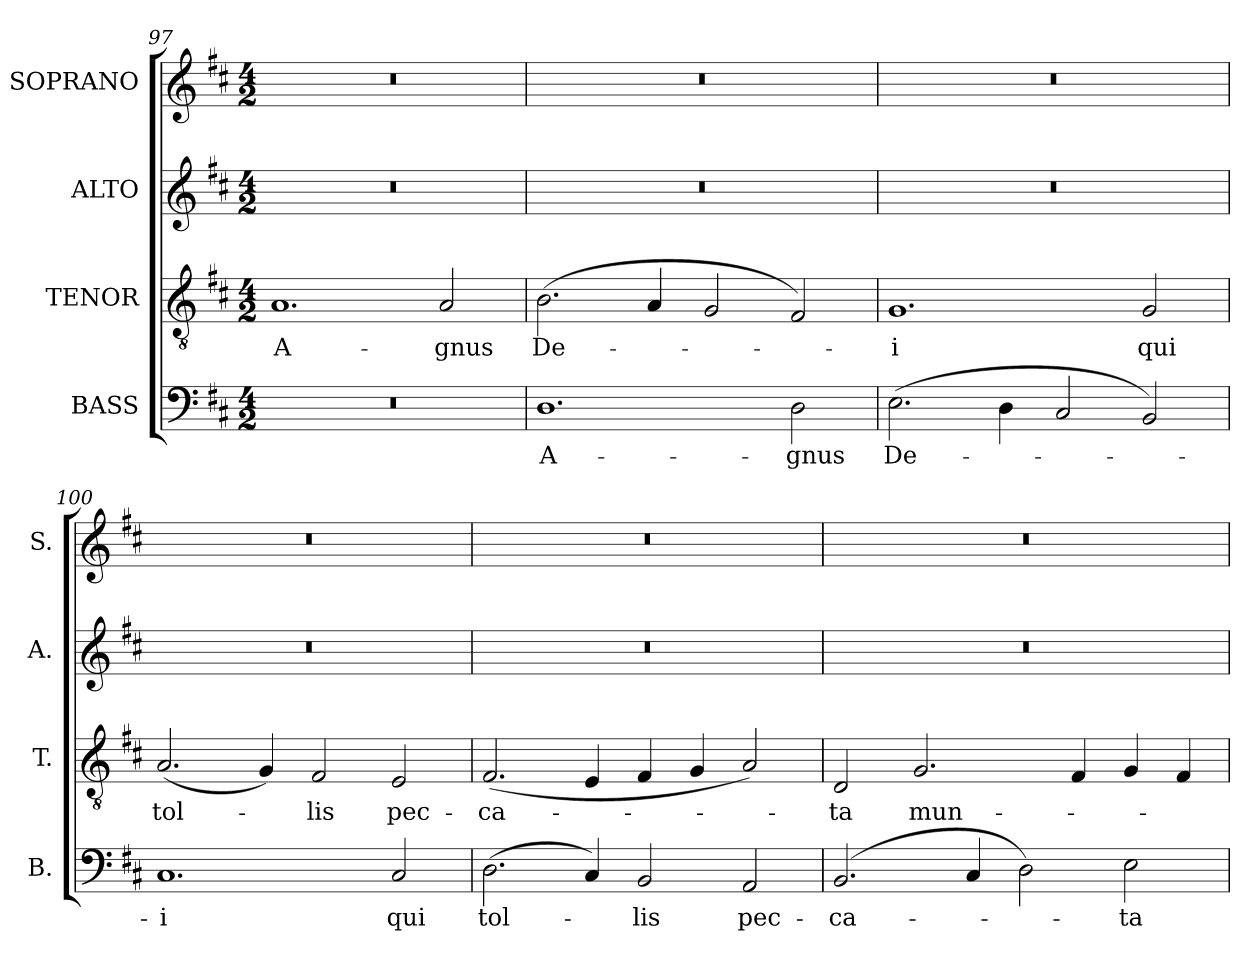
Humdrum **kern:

**kern	**text	**kern	**text	**kern	**kern
*part4	*part4	*part3	*part3	*part2	*part1
*staff4	*staff4	*staff3	*staff3	*staff2	*staff1
*I"BASS	*	*I"TENOR	*	*I"ALTO	*I"SOPRANO
*I'B.	*	*I'T.	*	*I'A.	*I'S.
!!LO:LB:g=z
*clefF4	*	*clefGv2	*	*clefG2	*clefG2
*	*	*ITrd7c12	*	*	*
*k[f#c#]	*	*k[f#c#]	*	*k[f#c#]	*k[f#c#]
*D:	*	*D:	*	*D:	*D:
*M4/2	*	*M4/2	*	*M4/2	*M4/2
*MM184	*	*MM184	*	*MM184	*MM184
=97	=97	=97	=97	=97	=97
!LO:N:vis=1	!	!	!	!	!
!	!	!	!LO:LY:b:color=#000000	!LO:N:vis=1	!LO:N:vis=1
0r	.	1.AAi	A-	0r	0r
!	!	!	!LO:LY:b:color=#000000	!	!
.	.	2AAi/	-gnus	.	.
=98	=98	=98	=98	=98	=98
!	!LO:LY:b:color=#000000	!	!	!	!
!	!	!	!LO:LY:b:color=#000000	!LO:N:vis=1	!LO:N:vis=1
1.Di	A-	(2.BBi\	De-	0r	0r
.	.	4AAi/	.	.	.
.	.	2GGi/	.	.	.
!	!LO:LY:b:color=#000000	!	!	!	!
2Di\	-gnus	2FF#i/)	.	.	.
=99	=99	=99	=99	=99	=99
!	!LO:LY:b:color=#000000	!	!	!	!
!	!	!	!LO:LY:b:color=#000000	!LO:N:vis=1	!LO:N:vis=1
(2.Ei\	De-	1.GGi	-i	0r	0r
4Di\	.	.	.	.	.
2C#i/	.	.	.	.	.
!	!	!	!LO:LY:b:color=#000000	!	!
2BBi/)	.	2GGi/	qui	.	.
=100	=100	=100	=100	=100	=100
!	!LO:LY:b:color=#000000	!	!	!	!
!	!	!	!LO:LY:b:color=#000000	!LO:N:vis=1	!LO:N:vis=1
1.C#i	-i	(2.AAi/	tol-	0r	0r
.	.	4GGi/)	.	.	.
!	!	!	!LO:LY:b:color=#000000	!	!
.	.	2FF#i/	-lis	.	.
!	!LO:LY:b:color=#000000	!	!	!	!
!	!	!	!LO:LY:b:color=#000000	!	!
2C#i/	qui	2EEi/	pec-	.	.
=101	=101	=101	=101	=101	=101
!	!LO:LY:b:color=#000000	!	!	!	!
!	!	!	!LO:LY:b:color=#000000	!LO:N:vis=1	!LO:N:vis=1
(2.Di\	tol-	(2.FF#i/	-ca-	0r	0r
4C#i/)	.	4EEi/	.	.	.
!	!LO:LY:b:color=#000000	!	!	!	!
2BBi/	-lis	4FF#i/	.	.	.
.	.	4GGi/	.	.	.
!	!LO:LY:b:color=#000000	!	!	!	!
2AAi/	pec-	2AAi/)	.	.	.
=102	=102	=102	=102	=102	=102
!	!LO:LY:b:color=#000000	!	!	!	!
!	!	!	!LO:LY:b:color=#000000	!LO:N:vis=1	!LO:N:vis=1
(2.BBi/	-ca-	2DDi/	-ta	0r	0r
!	!	!	!LO:LY:b:color=#000000	!	!
.	.	2.GGi/	mun-	.	.
4C#i/	.	.	.	.	.
2Di\)	.	.	.	.	.
.	.	4FF#i/	.	.	.
!	!LO:LY:b:color=#000000	!	!	!	!
2Ei\	-ta	4GGi/	.	.	.
.	.	4FF#i/	.	.	.
=	=	=	=	=	=
*-	*-	*-	*-	*-	*-
